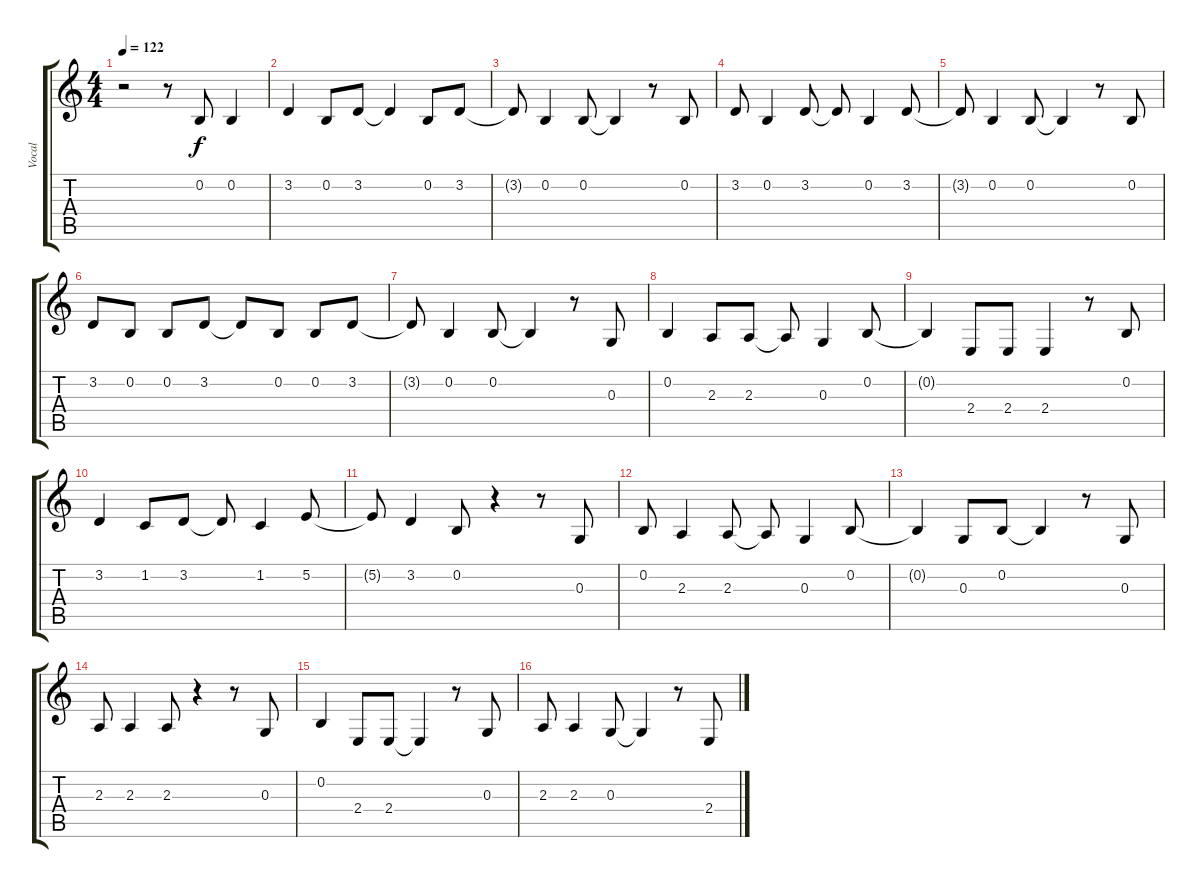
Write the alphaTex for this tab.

\track ("Vocal" "Vocal") {instrument lead6voice}
\staff {score tabs}
\tuning (E4 B3 G3 D3 A2 E2) {hide}
\ts (4 4)
\tempo 122
\clef g2
\ks c
r.2{dy f} r.8 0.2.8 0.2.4 |
3.2.4 0.2.8 3.2.8 3.2{t}.4 0.2.8 3.2.8 |
3.2{t}.8 0.2.4 0.2.8 0.2{t}.4 r.8 0.2.8 |
3.2.8 0.2.4 3.2.8 3.2{t}.8 0.2.4 3.2.8 |
3.2{t}.8 0.2.4 0.2.8 0.2{t}.4 r.8 0.2.8 |
3.2.8 0.2.8 0.2.8 3.2.8 3.2{t}.8 0.2.8 0.2.8 3.2.8 |
3.2{t}.8 0.2.4 0.2.8 0.2{t}.4 r.8 0.3.8 |
0.2.4 2.3.8 2.3.8 2.3{t}.8 0.3.4 0.2.8 |
0.2{t}.4 2.4.8 2.4.8 2.4.4 r.8 0.2.8 |
3.2.4 1.2.8 3.2.8 3.2{t}.8 1.2.4 5.2.8 |
5.2{t}.8 3.2.4 0.2.8 r.4 r.8 0.3.8 |
0.2.8 2.3.4 2.3.8 2.3{t}.8 0.3.4 0.2.8 |
0.2{t}.4 0.3.8 0.2.8 0.2{t}.4 r.8 0.3.8 |
2.3.8 2.3.4 2.3.8 r.4 r.8 0.3.8 |
0.2.4 2.4.8 2.4.8 2.4{t}.4 r.8 0.3.8 |
2.3.8 2.3.4 0.3.8 0.3{t}.4 r.8 2.4.8
